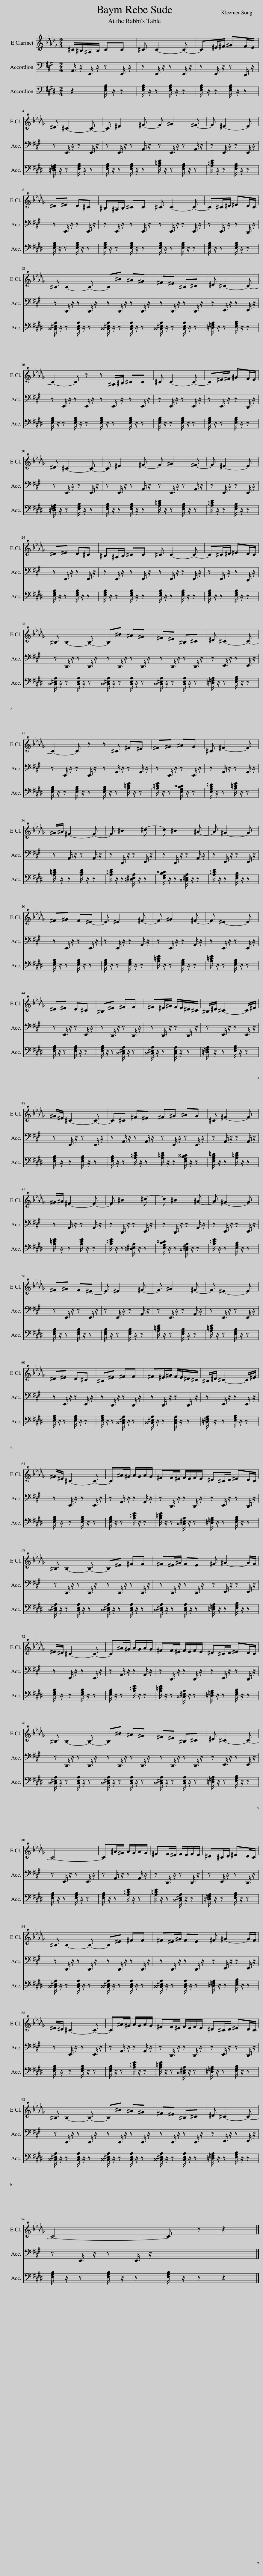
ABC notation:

X:1
%%score 1 2 3
L:1/8
M:2/4
I:linebreak $
K:A
V:1 treble transpose=3
V:2 bass
V:3 bass
V:1
[K:Db] ^C/^B,/^A,/B,/ CC | ^C C2- C- | C^E/^F/ ^GF/E/ |$ ^D ^C2- C- | C ^E2 ^F- | %5
 F ^G2 ^F- | F ^E2- E |$ ^D^E D^C | ^B,^A,/B,/ ^CC | ^C C2- C- | %10
 C^C/^D/ ^ED/C/ |$ ^B, B,2- B,- | B,^B ^A^G | ^F^E ^B,^C | ^D ^C2- C- |$ %15
 C2- C z | z ^A,/^B,/ ^CC | ^C C2- C- | C^E/^F/ ^GF/E/ |$ ^D ^C2- C- | %20
 C ^E2 ^F- | F ^G2 ^F- | F ^E2- E |$ ^D^E D^C | ^B,^A,/B,/ ^CC | %25
 ^C C2- C- | C^C/^D/ ^ED/C/ |$ ^B, B,2- B,- | B,^B ^A^G | ^F^E ^B,^C | %30
 ^D ^C2- C- |$ C2- C z | z ^C ^F^E | ^F^G ^AG | ^C ^F2- F |$ %35
 ^G/^A/ ^F2- F- | F ^B2 ^c- | c ^B2 ^A- | A ^G2- G |$ ^F^G F^E- | %40
 E ^E2 ^F- | F ^G2 ^F- | F ^E2- E |$ ^D^E D^C | ^B,^E ^FF | %45
 ^F^E/^G/ F/E/^D/^C/ | ^B,/^D/ ^C2- C/^E/ |$ ^G/^E/ ^C2- C- | C^C ^F^E | ^F^G ^AG | %50
 ^C ^F2- F |$ ^G/^A/ ^F2- F- | F ^B2 ^c- | c ^B2 ^A- | A ^G2- G |$ %55
 ^F^G F^E- | E ^E2 ^F- | F ^G2 ^F- | F ^E2- E |$ ^D^E D^C | %60
 ^B,^E ^FF | ^F^E/^G/ F/E/^D/^C/ | ^B,/^D/ ^C2- C/^E/ |$ ^G/^E/ ^C2- C- | C^A/^G/ A/G/A/G/ | %65
 ^FF/^E/ F/E/F/E/ | ^D^C/D/ ^ED/C/ |$ ^B, B,2- B,- | B,^E ^FF | ^F^E/^G/ FE | %70
 ^F ^G2- G/F/ |$ ^E/^D/ ^C2- C- | C^A/^G/ A/G/A/G/ | ^FF/^E/ F/E/F/E/ | ^D^C/D/ ^ED/C/ |$ %75
 ^B, B,2- B,- | B,^B ^A^G | ^F^E ^B,^C | ^D ^C2- C- |$ C4- | %80
 C^A/^G/ A/G/A/G/ | ^FF/^E/ F/E/F/E/ | ^D^C/D/ ^ED/C/ |$ ^B, B,2- B,- | B,^E ^FF | %85
 ^F^E/^G/ FE | ^F ^G2- G/F/ |$ ^E/^D/ ^C2- C- | C^A/^G/ A/G/A/G/ | ^FF/^E/ F/E/F/E/ | %90
 ^D^C/D/ ^ED/C/ |$ ^B, B,2- B,- | B,^B ^A^G | ^F^E ^B,^C | ^D ^C2- C- |$ %95
 C4- | C z z2 |] %97
V:2
 A,,/ z/ E,,/ z/ z E,,/ z/ | z E,,/ z/ z E,,/ z/ | z E,,/ z/ z D,,/ z/ |$ z E,,/ z/ z E,,/ z/ | z E,,/ z/ z A,,/ z/ | %5
 z E,,/ z/ z A,,/ z/ | z E,,/ z/ z E,,/ z/ |$ z E,,/ z/ z E,,/ z/ | z E,,/ z/ z E,,/ z/ | z E,,/ z/ z E,,/ z/ | %10
 z E,,/ z/ z D,,/ z/ |$ z D,,/ z/ z D,,/ z/ | z D,,/ z/ z D,,/ z/ | z D,,/ z/ z D,,/ z/ | z E,,/ z/ z E,,/ z/ |$ %15
 z E,,/ z/ z E,,/ z/ | z E,,/ z/ z E,,/ z/ | z E,,/ z/ z E,,/ z/ | z E,,/ z/ z D,,/ z/ |$ z E,,/ z/ z E,,/ z/ | %20
 z E,,/ z/ z A,,/ z/ | z E,,/ z/ z A,,/ z/ | z E,,/ z/ z E,,/ z/ |$ z E,,/ z/ z E,,/ z/ | z E,,/ z/ z E,,/ z/ | %25
 z E,,/ z/ z E,,/ z/ | z E,,/ z/ z D,,/ z/ |$ z D,,/ z/ z D,,/ z/ | z D,,/ z/ z D,,/ z/ | z D,,/ z/ z D,,/ z/ | %30
 z E,,/ z/ z E,,/ z/ |$ z E,,/ z/ z E,,/ z/ | z A,,/ z/ z A,,/ z/ | z E,,/ z/ z E,,/ z/ | z A,,/ z/ z A,,/ z/ |$ %35
 z A,,/ z/ z A,,/ z/ | z D,,/ z/ z E,,/ z/ | z D,,/ z/ z A,,/ z/ | z E,,/ z/ z E,,/ z/ |$ z E,,/ z/ z E,,/ z/ | %40
 z E,,/ z/ z A,,/ z/ | z E,,/ z/ z A,,/ z/ | z E,,/ z/ z E,,/ z/ |$ z E,,/ z/ z E,,/ z/ | z D,,/ z/ z D,,/ z/ | %45
 z D,,/ z/ z D,,/ z/ | z E,,/ z/ z E,,/ z/ |$ z E,,/ z/ z E,,/ z/ | z A,,/ z/ z A,,/ z/ | z E,,/ z/ z E,,/ z/ | %50
 z A,,/ z/ z A,,/ z/ |$ z A,,/ z/ z A,,/ z/ | z D,,/ z/ z E,,/ z/ | z D,,/ z/ z A,,/ z/ | z E,,/ z/ z E,,/ z/ |$ %55
 z E,,/ z/ z E,,/ z/ | z E,,/ z/ z A,,/ z/ | z E,,/ z/ z A,,/ z/ | z E,,/ z/ z E,,/ z/ |$ z E,,/ z/ z E,,/ z/ | %60
 z D,,/ z/ z D,,/ z/ | z D,,/ z/ z D,,/ z/ | z E,,/ z/ z E,,/ z/ |$ z E,,/ z/ z E,,/ z/ | z A,,/ z/ z A,,/ z/ | %65
 z D,,/ z/ z D,,/ z/ | z E,,/ z/ z D,,/ z/ |$ z D,,/ z/ z D,,/ z/ | z D,,/ z/ z D,,/ z/ | z D,,/ z/ z D,,/ z/ | %70
 z E,,/ z/ z E,,/ z/ |$ z E,,/ z/ z E,,/ z/ | z A,,/ z/ z A,,/ z/ | z D,,/ z/ z D,,/ z/ | z E,,/ z/ z D,,/ z/ |$ %75
 z D,,/ z/ z D,,/ z/ | z D,,/ z/ z D,,/ z/ | z D,,/ z/ z D,,/ z/ | z E,,/ z/ z E,,/ z/ |$ z E,,/ z/ z E,,/ z/ | %80
 z A,,/ z/ z A,,/ z/ | z D,,/ z/ z D,,/ z/ | z E,,/ z/ z D,,/ z/ |$ z D,,/ z/ z D,,/ z/ | z D,,/ z/ z D,,/ z/ | %85
 z D,,/ z/ z D,,/ z/ | z E,,/ z/ z E,,/ z/ |$ z E,,/ z/ z E,,/ z/ | z A,,/ z/ z A,,/ z/ | z D,,/ z/ z D,,/ z/ | %90
 z E,,/ z/ z D,,/ z/ |$ z D,,/ z/ z D,,/ z/ | z D,,/ z/ z D,,/ z/ | z D,,/ z/ z D,,/ z/ | z E,,/ z/ z E,,/ z/ |$ %95
 z E,,/ z/ z E,,/ z/ | x4 |] %97
V:3
[K:E] z2 [E,G,B,]/ z/ z | [E,G,B,]/ z/ z [E,G,B,]/ z/ z | [E,G,B,]/ z/ z [E,G,B,]/ z/ z |$ [=D,=F,A,]/ z/ z [E,G,B,]/ z/ z | [E,G,B,]/ z/ z [E,G,B,]/ z/ z | %5
 [A,=CE]/ z/ z [E,G,B,]/ z/ z | [A,=CE]/ z/ z [E,G,B,]/ z/ z |$ [E,G,B,]/ z/ z [E,G,B,]/ z/ z | [E,G,B,]/ z/ z [E,G,B,]/ z/ z | [E,G,B,]/ z/ z [E,G,B,]/ z/ z | %10
 [E,G,B,]/ z/ z [E,G,B,]/ z/ z |$ [^^C,^E,A,]/ z/ z [C,E,A,]/ z/ z | [^^C,^E,A,]/ z/ z [C,E,A,]/ z/ z | [^^C,^E,A,]/ z/ z [C,E,A,]/ z/ z | [=D,=F,A,]/ z/ z [E,G,B,]/ z/ z |$ %15
 [E,G,B,]/ z/ z [E,G,B,]/ z/ z | [E,G,B,]/ z/ z [E,G,B,]/ z/ z | [E,G,B,]/ z/ z [E,G,B,]/ z/ z | [E,G,B,]/ z/ z [E,G,B,]/ z/ z |$ [=D,=F,A,]/ z/ z [E,G,B,]/ z/ z | %20
 [E,G,B,]/ z/ z [E,G,B,]/ z/ z | [A,=CE]/ z/ z [E,G,B,]/ z/ z | [A,=CE]/ z/ z [E,G,B,]/ z/ z |$ [E,G,B,]/ z/ z [E,G,B,]/ z/ z | [E,G,B,]/ z/ z [E,G,B,]/ z/ z | %25
 [E,G,B,]/ z/ z [E,G,B,]/ z/ z | [E,G,B,]/ z/ z [E,G,B,]/ z/ z |$ [^^C,^E,A,]/ z/ z [C,E,A,]/ z/ z | [^^C,^E,A,]/ z/ z [C,E,A,]/ z/ z | [^^C,^E,A,]/ z/ z [C,E,A,]/ z/ z | %30
 [=D,=F,A,]/ z/ z [E,G,B,]/ z/ z |$ [E,G,B,]/ z/ z [E,G,B,]/ z/ z | [E,G,B,]/ z/ z [A,=CE]/ z/ z | [A,=CE]/ z/ z [E,G,B,^^C]/ z/ z | [E,G,B,=D]/ z/ z [A,=CE]/ z/ z |$ %35
 [A,=CE]/ z/ z [A,CE]/ z/ z | [A,=CE]/ z/ z [=D,^E,A,]/ z/ z | [E,G,B,^^C]/ z/ z [^^C,^E,A,]/ z/ z | [A,=CE]/ z/ z [E,G,B,]/ z/ z |$ [E,G,B,]/ z/ z [E,G,B,]/ z/ z | %40
 [E,G,B,]/ z/ z [E,G,B,]/ z/ z | [A,=CE]/ z/ z [E,G,B,]/ z/ z | [A,=CE]/ z/ z [E,G,B,]/ z/ z |$ [E,G,B,]/ z/ z [E,G,B,]/ z/ z | [E,G,B,]/ z/ z [^^C,^E,A,]/ z/ z | %45
 [^^C,^E,A,]/ z/ z [C,E,A,]/ z/ z | [=D,=F,A,]/ z/ z [E,G,B,]/ z/ z |$ [E,G,B,]/ z/ z [E,G,B,]/ z/ z | [E,G,B,]/ z/ z [A,=CE]/ z/ z | [A,=CE]/ z/ z [E,G,B,^^C]/ z/ z | %50
 [E,G,B,=D]/ z/ z [A,=CE]/ z/ z |$ [A,=CE]/ z/ z [A,CE]/ z/ z | [A,=CE]/ z/ z [=D,^E,A,]/ z/ z | [E,G,B,^^C]/ z/ z [^^C,^E,A,]/ z/ z | [A,=CE]/ z/ z [E,G,B,]/ z/ z |$ %55
 [E,G,B,]/ z/ z [E,G,B,]/ z/ z | [E,G,B,]/ z/ z [E,G,B,]/ z/ z | [A,=CE]/ z/ z [E,G,B,]/ z/ z | [A,=CE]/ z/ z [E,G,B,]/ z/ z |$ [E,G,B,]/ z/ z [E,G,B,]/ z/ z | %60
 [E,G,B,]/ z/ z [^^C,^E,A,]/ z/ z | [^^C,^E,A,]/ z/ z [C,E,A,]/ z/ z | [=D,=F,A,]/ z/ z [E,G,B,]/ z/ z |$ [E,G,B,]/ z/ z [E,G,B,]/ z/ z | [E,G,B,]/ z/ z [A,=CE]/ z/ z | %65
 [A,=CE]/ z/ z [^^C,^E,A,]/ z/ z | [=D,=F,A,]/ z/ z [E,G,B,]/ z/ z |$ [^^C,^E,A,]/ z/ z [C,E,A,]/ z/ z | [^^C,^E,A,]/ z/ z [C,E,A,]/ z/ z | [^^C,^E,A,]/ z/ z [C,E,A,]/ z/ z | %70
 [=D,=F,A,]/ z/ z [E,G,B,]/ z/ z |$ [E,G,B,]/ z/ z [E,G,B,]/ z/ z | [E,G,B,]/ z/ z [A,=CE]/ z/ z | [A,=CE]/ z/ z [^^C,^E,A,]/ z/ z | [=D,=F,A,]/ z/ z [E,G,B,]/ z/ z |$ %75
 [^^C,^E,A,]/ z/ z [C,E,A,]/ z/ z | [^^C,^E,A,]/ z/ z [C,E,A,]/ z/ z | [^^C,^E,A,]/ z/ z [C,E,A,]/ z/ z | [=D,=F,A,]/ z/ z [E,G,B,]/ z/ z |$ [E,G,B,]/ z/ z [E,G,B,]/ z/ z | %80
 [E,G,B,]/ z/ z [A,=CE]/ z/ z | [A,=CE]/ z/ z [^^C,^E,A,]/ z/ z | [=D,=F,A,]/ z/ z [E,G,B,]/ z/ z |$ [^^C,^E,A,]/ z/ z [C,E,A,]/ z/ z | [^^C,^E,A,]/ z/ z [C,E,A,]/ z/ z | %85
 [^^C,^E,A,]/ z/ z [C,E,A,]/ z/ z | [=D,=F,A,]/ z/ z [E,G,B,]/ z/ z |$ [E,G,B,]/ z/ z [E,G,B,]/ z/ z | [E,G,B,]/ z/ z [A,=CE]/ z/ z | [A,=CE]/ z/ z [^^C,^E,A,]/ z/ z | %90
 [=D,=F,A,]/ z/ z [E,G,B,]/ z/ z |$ [^^C,^E,A,]/ z/ z [C,E,A,]/ z/ z | [^^C,^E,A,]/ z/ z [C,E,A,]/ z/ z | [^^C,^E,A,]/ z/ z [C,E,A,]/ z/ z | [=D,=F,A,]/ z/ z [E,G,B,]/ z/ z |$ %95
 [E,G,B,]/ z/ z [E,G,B,]/ z/ z | [E,G,B,]/ z/ z z2 |] %97
